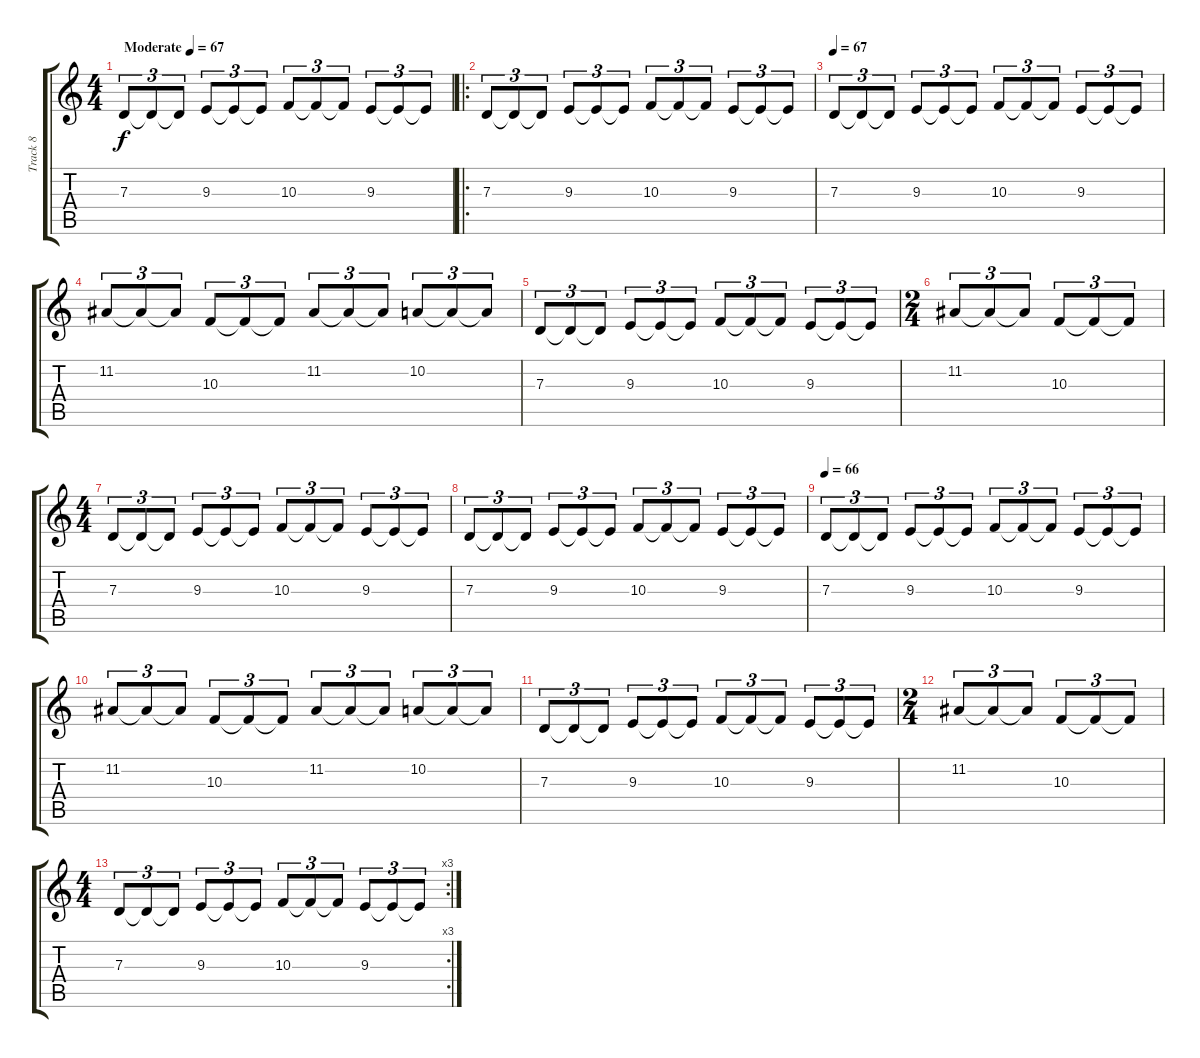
\track ("Track 8" "Track 8") {instrument stringensemble1}
\staff {score tabs}
\tuning (E4 B3 G3 D3 A2 E2) {hide}
\ts (4 4)
\tempo (67 "Moderate")
\clef g2
\ks c
7.3.8{tu (3 2) dy f instrument stringensemble1} 7.3{t}.8{tu (3 2)} 7.3{t}.8{tu (3 2)} 9.3.8{tu (3 2)} 9.3{t}.8{tu (3 2)} 9.3{t}.8{tu (3 2)} 10.3.8{tu (3 2)} 10.3{t}.8{tu (3 2)} 10.3{t}.8{tu (3 2)} 9.3.8{tu (3 2)} 9.3{t}.8{tu (3 2)} 9.3{t}.8{tu (3 2)} |
\ro
7.3.8{tu (3 2)} 7.3{t}.8{tu (3 2)} 7.3{t}.8{tu (3 2)} 9.3.8{tu (3 2)} 9.3{t}.8{tu (3 2)} 9.3{t}.8{tu (3 2)} 10.3.8{tu (3 2)} 10.3{t}.8{tu (3 2)} 10.3{t}.8{tu (3 2)} 9.3.8{tu (3 2)} 9.3{t}.8{tu (3 2)} 9.3{t}.8{tu (3 2)} |
\tempo 67
7.3.8{tu (3 2)} 7.3{t}.8{tu (3 2)} 7.3{t}.8{tu (3 2)} 9.3.8{tu (3 2)} 9.3{t}.8{tu (3 2)} 9.3{t}.8{tu (3 2)} 10.3.8{tu (3 2)} 10.3{t}.8{tu (3 2)} 10.3{t}.8{tu (3 2)} 9.3.8{tu (3 2)} 9.3{t}.8{tu (3 2)} 9.3{t}.8{tu (3 2)} |
11.2.8{tu (3 2)} 11.2{t}.8{tu (3 2)} 11.2{t}.8{tu (3 2)} 10.3.8{tu (3 2)} 10.3{t}.8{tu (3 2)} 10.3{t}.8{tu (3 2)} 11.2.8{tu (3 2)} 11.2{t}.8{tu (3 2)} 11.2{t}.8{tu (3 2)} 10.2.8{tu (3 2)} 10.2{t}.8{tu (3 2)} 10.2{t}.8{tu (3 2)} |
7.3.8{tu (3 2)} 7.3{t}.8{tu (3 2)} 7.3{t}.8{tu (3 2)} 9.3.8{tu (3 2)} 9.3{t}.8{tu (3 2)} 9.3{t}.8{tu (3 2)} 10.3.8{tu (3 2)} 10.3{t}.8{tu (3 2)} 10.3{t}.8{tu (3 2)} 9.3.8{tu (3 2)} 9.3{t}.8{tu (3 2)} 9.3{t}.8{tu (3 2)} |
\ts (2 4)
11.2.8{tu (3 2)} 11.2{t}.8{tu (3 2)} 11.2{t}.8{tu (3 2)} 10.3.8{tu (3 2)} 10.3{t}.8{tu (3 2)} 10.3{t}.8{tu (3 2)} |
\ts (4 4)
7.3.8{tu (3 2)} 7.3{t}.8{tu (3 2)} 7.3{t}.8{tu (3 2)} 9.3.8{tu (3 2)} 9.3{t}.8{tu (3 2)} 9.3{t}.8{tu (3 2)} 10.3.8{tu (3 2)} 10.3{t}.8{tu (3 2)} 10.3{t}.8{tu (3 2)} 9.3.8{tu (3 2)} 9.3{t}.8{tu (3 2)} 9.3{t}.8{tu (3 2)} |
7.3.8{tu (3 2)} 7.3{t}.8{tu (3 2)} 7.3{t}.8{tu (3 2)} 9.3.8{tu (3 2)} 9.3{t}.8{tu (3 2)} 9.3{t}.8{tu (3 2)} 10.3.8{tu (3 2)} 10.3{t}.8{tu (3 2)} 10.3{t}.8{tu (3 2)} 9.3.8{tu (3 2)} 9.3{t}.8{tu (3 2)} 9.3{t}.8{tu (3 2)} |
\tempo 66
7.3.8{tu (3 2)} 7.3{t}.8{tu (3 2)} 7.3{t}.8{tu (3 2)} 9.3.8{tu (3 2)} 9.3{t}.8{tu (3 2)} 9.3{t}.8{tu (3 2)} 10.3.8{tu (3 2)} 10.3{t}.8{tu (3 2)} 10.3{t}.8{tu (3 2)} 9.3.8{tu (3 2)} 9.3{t}.8{tu (3 2)} 9.3{t}.8{tu (3 2)} |
11.2.8{tu (3 2)} 11.2{t}.8{tu (3 2)} 11.2{t}.8{tu (3 2)} 10.3.8{tu (3 2)} 10.3{t}.8{tu (3 2)} 10.3{t}.8{tu (3 2)} 11.2.8{tu (3 2)} 11.2{t}.8{tu (3 2)} 11.2{t}.8{tu (3 2)} 10.2.8{tu (3 2)} 10.2{t}.8{tu (3 2)} 10.2{t}.8{tu (3 2)} |
7.3.8{tu (3 2)} 7.3{t}.8{tu (3 2)} 7.3{t}.8{tu (3 2)} 9.3.8{tu (3 2)} 9.3{t}.8{tu (3 2)} 9.3{t}.8{tu (3 2)} 10.3.8{tu (3 2)} 10.3{t}.8{tu (3 2)} 10.3{t}.8{tu (3 2)} 9.3.8{tu (3 2)} 9.3{t}.8{tu (3 2)} 9.3{t}.8{tu (3 2)} |
\ts (2 4)
11.2.8{tu (3 2)} 11.2{t}.8{tu (3 2)} 11.2{t}.8{tu (3 2)} 10.3.8{tu (3 2)} 10.3{t}.8{tu (3 2)} 10.3{t}.8{tu (3 2)} |
\rc 3
\ts (4 4)
7.3.8{tu (3 2)} 7.3{t}.8{tu (3 2)} 7.3{t}.8{tu (3 2)} 9.3.8{tu (3 2)} 9.3{t}.8{tu (3 2)} 9.3{t}.8{tu (3 2)} 10.3.8{tu (3 2)} 10.3{t}.8{tu (3 2)} 10.3{t}.8{tu (3 2)} 9.3.8{tu (3 2)} 9.3{t}.8{tu (3 2)} 9.3{t}.8{tu (3 2)}
